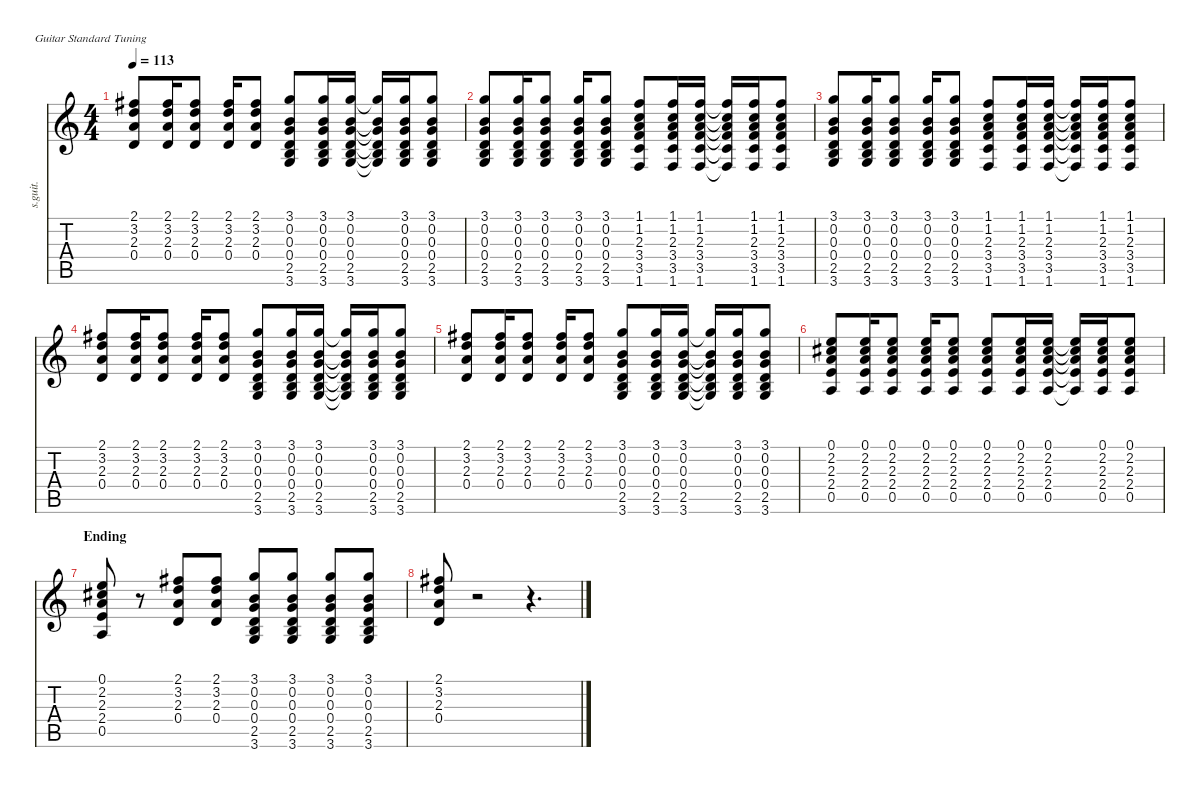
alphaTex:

\defaultSystemsLayout 4
\hideDynamics
\bracketExtendMode nobrackets
\track ("Guitar (Left)" "s.guit.") {instrument overdrivenguitar}
\staff {score tabs}
\tuning (E4 B3 G3 D3 A2 E2)
\ts (4 4)
\tempo 113
\clef g2
\ks c
(2.1{acc #} 3.2 2.3 0.4).8{lyrics (0 "") lyrics (1 "") lyrics (2 "") lyrics (3 "") lyrics (4 "") dy f} (2.1{acc #} 3.2 2.3 0.4).16{lyrics (0 "") lyrics (1 "") lyrics (2 "") lyrics (3 "") lyrics (4 "")} (2.1{acc #} 3.2 2.3 0.4).8{lyrics (0 "") lyrics (1 "") lyrics (2 "") lyrics (3 "") lyrics (4 "")} (2.1{acc #} 3.2 2.3 0.4).16{lyrics (0 "") lyrics (1 "") lyrics (2 "") lyrics (3 "") lyrics (4 "")} (2.1{acc #} 3.2 2.3 0.4).8{lyrics (0 "") lyrics (1 "") lyrics (2 "") lyrics (3 "") lyrics (4 "")} (3.1 0.2 0.3 0.4 2.5 3.6).8{lyrics (0 "") lyrics (1 "") lyrics (2 "") lyrics (3 "") lyrics (4 "")} (3.1 0.2 0.3 0.4 2.5 3.6).16{lyrics (0 "") lyrics (1 "") lyrics (2 "") lyrics (3 "") lyrics (4 "")} (3.1 0.2 0.3 0.4 2.5 3.6).16{lyrics (0 "") lyrics (1 "") lyrics (2 "") lyrics (3 "") lyrics (4 "")} (3.1{t} 0.2{t} 0.3{t} 0.4{t} 2.5{t} 3.6{t}).16{lyrics (0 "") lyrics (1 "") lyrics (2 "") lyrics (3 "") lyrics (4 "")} (3.1 0.2 0.3 0.4 2.5 3.6).16{lyrics (0 "") lyrics (1 "") lyrics (2 "") lyrics (3 "") lyrics (4 "")} (3.1 0.2 0.3 0.4 2.5 3.6).8{lyrics (0 "") lyrics (1 "") lyrics (2 "") lyrics (3 "") lyrics (4 "")} |
(3.1 0.2 0.3 0.4 2.5 3.6).8{lyrics (0 "") lyrics (1 "") lyrics (2 "") lyrics (3 "") lyrics (4 "")} (3.1 0.2 0.3 0.4 2.5 3.6).16{lyrics (0 "") lyrics (1 "") lyrics (2 "") lyrics (3 "") lyrics (4 "")} (3.1 0.2 0.3 0.4 2.5 3.6).8{lyrics (0 "") lyrics (1 "") lyrics (2 "") lyrics (3 "") lyrics (4 "")} (3.1 0.2 0.3 0.4 2.5 3.6).16{lyrics (0 "") lyrics (1 "") lyrics (2 "") lyrics (3 "") lyrics (4 "")} (3.1 0.2 0.3 0.4 2.5 3.6).8{lyrics (0 "") lyrics (1 "") lyrics (2 "") lyrics (3 "") lyrics (4 "")} (1.1 1.2 2.3 3.4 3.5 1.6).8{lyrics (0 "") lyrics (1 "") lyrics (2 "") lyrics (3 "") lyrics (4 "")} (1.1 1.2 2.3 3.4 3.5 1.6).16{lyrics (0 "") lyrics (1 "") lyrics (2 "") lyrics (3 "") lyrics (4 "")} (1.1 1.2 2.3 3.4 3.5 1.6).16{lyrics (0 "") lyrics (1 "") lyrics (2 "") lyrics (3 "") lyrics (4 "")} (1.1{t} 1.2{t} 2.3{t} 3.4{t} 3.5{t} 1.6{t}).16{lyrics (0 "") lyrics (1 "") lyrics (2 "") lyrics (3 "") lyrics (4 "")} (1.1 1.2 2.3 3.4 3.5 1.6).16{lyrics (0 "") lyrics (1 "") lyrics (2 "") lyrics (3 "") lyrics (4 "")} (1.1 1.2 2.3 3.4 3.5 1.6).8{lyrics (0 "") lyrics (1 "") lyrics (2 "") lyrics (3 "") lyrics (4 "")} |
(3.1 0.2 0.3 0.4 2.5 3.6).8{lyrics (0 "") lyrics (1 "") lyrics (2 "") lyrics (3 "") lyrics (4 "")} (3.1 0.2 0.3 0.4 2.5 3.6).16{lyrics (0 "") lyrics (1 "") lyrics (2 "") lyrics (3 "") lyrics (4 "")} (3.1 0.2 0.3 0.4 2.5 3.6).8{lyrics (0 "") lyrics (1 "") lyrics (2 "") lyrics (3 "") lyrics (4 "")} (3.1 0.2 0.3 0.4 2.5 3.6).16{lyrics (0 "") lyrics (1 "") lyrics (2 "") lyrics (3 "") lyrics (4 "")} (3.1 0.2 0.3 0.4 2.5 3.6).8{lyrics (0 "") lyrics (1 "") lyrics (2 "") lyrics (3 "") lyrics (4 "")} (1.1 1.2 2.3 3.4 3.5 1.6).8{lyrics (0 "") lyrics (1 "") lyrics (2 "") lyrics (3 "") lyrics (4 "")} (1.1 1.2 2.3 3.4 3.5 1.6).16{lyrics (0 "") lyrics (1 "") lyrics (2 "") lyrics (3 "") lyrics (4 "")} (1.1 1.2 2.3 3.4 3.5 1.6).16{lyrics (0 "") lyrics (1 "") lyrics (2 "") lyrics (3 "") lyrics (4 "")} (1.1{t} 1.2{t} 2.3{t} 3.4{t} 3.5{t} 1.6{t}).16{lyrics (0 "") lyrics (1 "") lyrics (2 "") lyrics (3 "") lyrics (4 "")} (1.1 1.2 2.3 3.4 3.5 1.6).16{lyrics (0 "") lyrics (1 "") lyrics (2 "") lyrics (3 "") lyrics (4 "")} (1.1 1.2 2.3 3.4 3.5 1.6).8{lyrics (0 "") lyrics (1 "") lyrics (2 "") lyrics (3 "") lyrics (4 "")} |
(2.1{acc #} 3.2 2.3 0.4).8{lyrics (0 "") lyrics (1 "") lyrics (2 "") lyrics (3 "") lyrics (4 "")} (2.1{acc #} 3.2 2.3 0.4).16{lyrics (0 "") lyrics (1 "") lyrics (2 "") lyrics (3 "") lyrics (4 "")} (2.1{acc #} 3.2 2.3 0.4).8{lyrics (0 "") lyrics (1 "") lyrics (2 "") lyrics (3 "") lyrics (4 "")} (2.1{acc #} 3.2 2.3 0.4).16{lyrics (0 "") lyrics (1 "") lyrics (2 "") lyrics (3 "") lyrics (4 "")} (2.1{acc #} 3.2 2.3 0.4).8{lyrics (0 "") lyrics (1 "") lyrics (2 "") lyrics (3 "") lyrics (4 "")} (3.1 0.2 0.3 0.4 2.5 3.6).8{lyrics (0 "") lyrics (1 "") lyrics (2 "") lyrics (3 "") lyrics (4 "")} (3.1 0.2 0.3 0.4 2.5 3.6).16{lyrics (0 "") lyrics (1 "") lyrics (2 "") lyrics (3 "") lyrics (4 "")} (3.1 0.2 0.3 0.4 2.5 3.6).16{lyrics (0 "") lyrics (1 "") lyrics (2 "") lyrics (3 "") lyrics (4 "")} (3.1{t} 0.2{t} 0.3{t} 0.4{t} 2.5{t} 3.6{t}).16{lyrics (0 "") lyrics (1 "") lyrics (2 "") lyrics (3 "") lyrics (4 "")} (3.1 0.2 0.3 0.4 2.5 3.6).16{lyrics (0 "") lyrics (1 "") lyrics (2 "") lyrics (3 "") lyrics (4 "")} (3.1 0.2 0.3 0.4 2.5 3.6).8{lyrics (0 "") lyrics (1 "") lyrics (2 "") lyrics (3 "") lyrics (4 "")} |
(2.1{acc #} 3.2 2.3 0.4).8{lyrics (0 "") lyrics (1 "") lyrics (2 "") lyrics (3 "") lyrics (4 "")} (2.1{acc #} 3.2 2.3 0.4).16{lyrics (0 "") lyrics (1 "") lyrics (2 "") lyrics (3 "") lyrics (4 "")} (2.1{acc #} 3.2 2.3 0.4).8{lyrics (0 "") lyrics (1 "") lyrics (2 "") lyrics (3 "") lyrics (4 "")} (2.1{acc #} 3.2 2.3 0.4).16{lyrics (0 "") lyrics (1 "") lyrics (2 "") lyrics (3 "") lyrics (4 "")} (2.1{acc #} 3.2 2.3 0.4).8{lyrics (0 "") lyrics (1 "") lyrics (2 "") lyrics (3 "") lyrics (4 "")} (3.1 0.2 0.3 0.4 2.5 3.6).8{lyrics (0 "") lyrics (1 "") lyrics (2 "") lyrics (3 "") lyrics (4 "")} (3.1 0.2 0.3 0.4 2.5 3.6).16{lyrics (0 "") lyrics (1 "") lyrics (2 "") lyrics (3 "") lyrics (4 "")} (3.1 0.2 0.3 0.4 2.5 3.6).16{lyrics (0 "") lyrics (1 "") lyrics (2 "") lyrics (3 "") lyrics (4 "")} (3.1{t} 0.2{t} 0.3{t} 0.4{t} 2.5{t} 3.6{t}).16{lyrics (0 "") lyrics (1 "") lyrics (2 "") lyrics (3 "") lyrics (4 "")} (3.1 0.2 0.3 0.4 2.5 3.6).16{lyrics (0 "") lyrics (1 "") lyrics (2 "") lyrics (3 "") lyrics (4 "")} (3.1 0.2 0.3 0.4 2.5 3.6).8{lyrics (0 "") lyrics (1 "") lyrics (2 "") lyrics (3 "") lyrics (4 "")} |
(0.1 2.2{acc #} 2.3 2.4 0.5).8{lyrics (0 "") lyrics (1 "") lyrics (2 "") lyrics (3 "") lyrics (4 "")} (0.1 2.2{acc #} 2.3 2.4 0.5).16{lyrics (0 "") lyrics (1 "") lyrics (2 "") lyrics (3 "") lyrics (4 "")} (0.1 2.2{acc #} 2.3 2.4 0.5).8{lyrics (0 "") lyrics (1 "") lyrics (2 "") lyrics (3 "") lyrics (4 "")} (0.1 2.2{acc #} 2.3 2.4 0.5).16{lyrics (0 "") lyrics (1 "") lyrics (2 "") lyrics (3 "") lyrics (4 "")} (0.1 2.2{acc #} 2.3 2.4 0.5).8{lyrics (0 "") lyrics (1 "") lyrics (2 "") lyrics (3 "") lyrics (4 "")} (0.1 2.2{acc #} 2.3 2.4 0.5).8{lyrics (0 "") lyrics (1 "") lyrics (2 "") lyrics (3 "") lyrics (4 "")} (0.1 2.2{acc #} 2.3 2.4 0.5).16{lyrics (0 "") lyrics (1 "") lyrics (2 "") lyrics (3 "") lyrics (4 "")} (0.1 2.2{acc #} 2.3 2.4 0.5).16{lyrics (0 "") lyrics (1 "") lyrics (2 "") lyrics (3 "") lyrics (4 "")} (0.1{t} 2.2{t acc #} 2.3{t} 2.4{t} 0.5{t}).16{lyrics (0 "") lyrics (1 "") lyrics (2 "") lyrics (3 "") lyrics (4 "")} (0.1 2.2{acc #} 2.3 2.4 0.5).16{lyrics (0 "") lyrics (1 "") lyrics (2 "") lyrics (3 "") lyrics (4 "")} (0.1 2.2{acc #} 2.3 2.4 0.5).8{lyrics (0 "") lyrics (1 "") lyrics (2 "") lyrics (3 "") lyrics (4 "")} |
\section ("" "Ending")
(0.1 2.2{acc #} 2.3 2.4 0.5).8{lyrics (0 "") lyrics (1 "") lyrics (2 "") lyrics (3 "") lyrics (4 "")} r.8 (2.1{acc #} 3.2 2.3 0.4).8{lyrics (0 "") lyrics (1 "") lyrics (2 "") lyrics (3 "") lyrics (4 "")} (2.1{acc #} 3.2 2.3 0.4).8{lyrics (0 "") lyrics (1 "") lyrics (2 "") lyrics (3 "") lyrics (4 "")} (3.1 0.2 0.3 0.4 2.5 3.6).8{lyrics (0 "") lyrics (1 "") lyrics (2 "") lyrics (3 "") lyrics (4 "")} (3.1 0.2 0.3 0.4 2.5 3.6).8{lyrics (0 "") lyrics (1 "") lyrics (2 "") lyrics (3 "") lyrics (4 "")} (3.1 0.2 0.3 0.4 2.5 3.6).8{lyrics (0 "") lyrics (1 "") lyrics (2 "") lyrics (3 "") lyrics (4 "")} (3.1 0.2 0.3 0.4 2.5 3.6).8{lyrics (0 "") lyrics (1 "") lyrics (2 "") lyrics (3 "") lyrics (4 "")} |
(2.1{acc #} 3.2 2.3 0.4).8{lyrics (0 "") lyrics (1 "") lyrics (2 "") lyrics (3 "") lyrics (4 "")} r.2 r.4{d}
